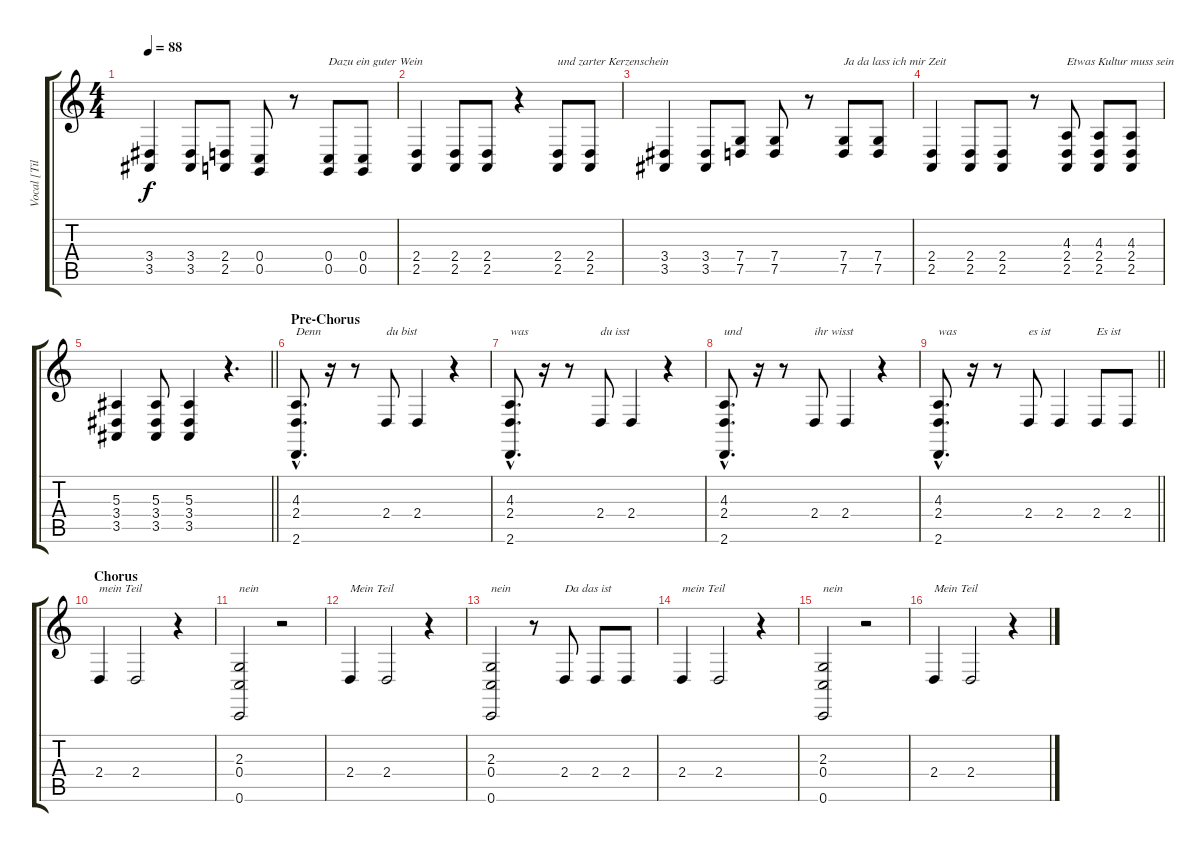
\track ("Vocal [Till]" "Vocal [Til") {instrument viola}
\staff {score tabs}
\tuning (D4 A3 F3 C3 G2 C2) {hide}
\ts (4 4)
\tempo 88
\clef g2
\ks c
(3.4 3.5).4{dy f} (3.4 3.5).8 (2.4 2.5).8 (0.4 0.5).8 r.8 (0.4 0.5).8{txt "Dazu ein guter Wein "} (0.4 0.5).8 |
(2.4 2.5).4 (2.4 2.5).8 (2.4 2.5).8 r.4 (2.4 2.5).8{txt "und zarter Kerzenschein"} (2.4 2.5).8 |
(3.4 3.5).4 (3.4 3.5).8 (7.4 7.5).8 (7.4 7.5).8 r.8 (7.4 7.5).8{txt "Ja da lass ich mir Zeit"} (7.4 7.5).8 |
(2.4 2.5).4 (2.4 2.5).8 (2.4 2.5).8 r.8 (4.3 2.4 2.5).8{txt "Etwas Kultur muss sein "} (4.3 2.4 2.5).8 (4.3 2.4 2.5).8 |
\barLineRight lightlight
(5.3 3.4 3.5).4 (5.3 3.4 3.5).8 (5.3 3.4 3.5).4 r.4{d} |
\section ("" "Pre-Chorus")
(4.3{hac} 2.4{hac} 2.6{hac}).8{d txt "Denn"} r.16 r.8 2.4.8{txt "du bist"} 2.4.4 r.4 |
(4.3{hac} 2.4{hac} 2.6{hac}).8{d txt "was"} r.16 r.8 2.4.8{txt "du isst "} 2.4.4 r.4 |
(4.3{hac} 2.4{hac} 2.6{hac}).8{d txt "und"} r.16 r.8 2.4.8{txt "ihr wisst"} 2.4.4 r.4 |
\barLineRight lightlight
(4.3{hac} 2.4{hac} 2.6{hac}).8{d txt "was"} r.16 r.8 2.4.8{txt "es ist"} 2.4.4 2.4.8{txt "Es ist"} 2.4.8 |
\section ("" "Chorus")
2.4.4{txt "mein Teil"} 2.4.2 r.4 |
(2.3 0.4 0.6).2{txt "nein"} r.2 |
2.4.4{txt "Mein Teil"} 2.4.2 r.4 |
(2.3 0.4 0.6).2{txt "nein"} r.8 2.4.8{txt "Da das ist"} 2.4.8 2.4.8 |
2.4.4{txt "mein Teil"} 2.4.2 r.4 |
(2.3 0.4 0.6).2{txt "nein "} r.2 |
2.4.4{txt "Mein Teil"} 2.4.2 r.4
